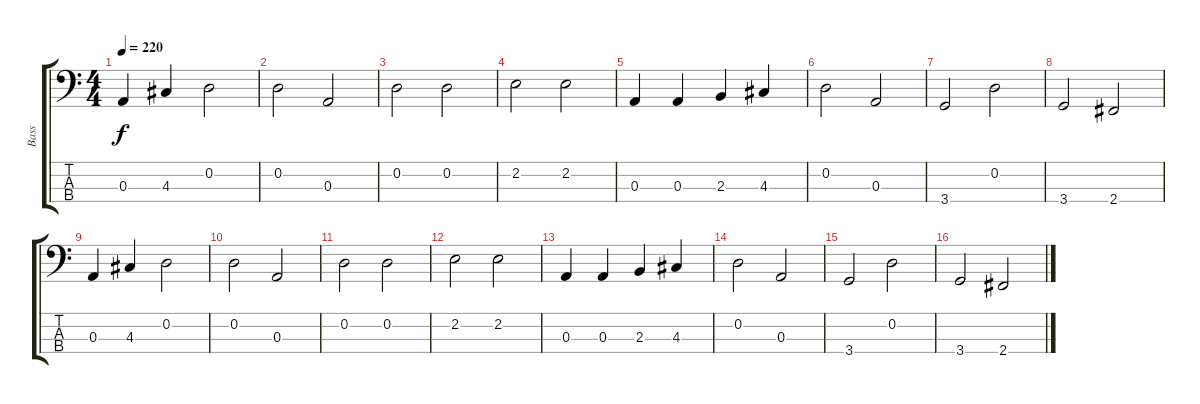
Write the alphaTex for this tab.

\track ("Bass" "Bass") {instrument electricbassfinger}
\staff {score tabs}
\tuning (G2 D2 A1 E1) {hide}
\ts (4 4)
\tempo 220
\clef f4
\ks c
0.3.4{dy f} 4.3.4 0.2.2 |
0.2.2 0.3.2 |
0.2.2 0.2.2 |
2.2.2 2.2.2 |
0.3.4 0.3.4 2.3.4 4.3.4 |
0.2.2 0.3.2 |
3.4.2 0.2.2 |
3.4.2 2.4.2 |
0.3.4 4.3.4 0.2.2 |
0.2.2 0.3.2 |
0.2.2 0.2.2 |
2.2.2 2.2.2 |
0.3.4 0.3.4 2.3.4 4.3.4 |
0.2.2 0.3.2 |
3.4.2 0.2.2 |
3.4.2 2.4.2
